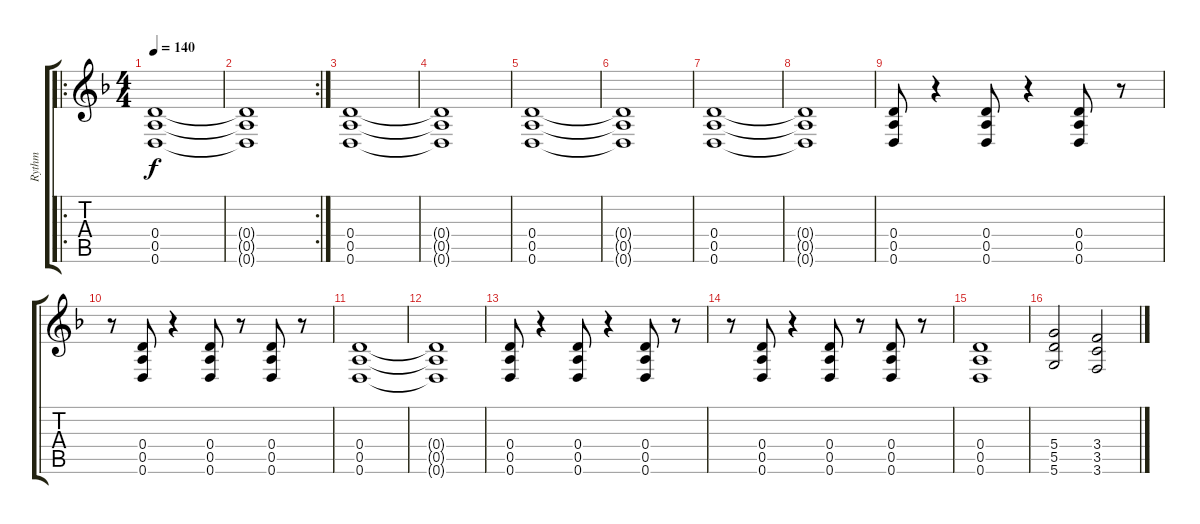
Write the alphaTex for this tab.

\track ("Rythm" "Rythm") {instrument overdrivenguitar}
\staff {score tabs}
\tuning (E4 B3 G3 D3 A2 D2) {hide}
\ro
\ts (4 4)
\tempo 140
\clef g2
\ks dminor
(0.4 0.5 0.6).1{dy f} |
\rc 2
(0.4{t} 0.5{t} 0.6{t}).1 |
(0.4 0.5 0.6).1 |
(0.4{t} 0.5{t} 0.6{t}).1 |
(0.4 0.5 0.6).1 |
(0.4{t} 0.5{t} 0.6{t}).1 |
(0.4 0.5 0.6).1 |
(0.4{t} 0.5{t} 0.6{t}).1 |
(0.4 0.5 0.6).8 r.4 (0.4 0.5 0.6).8 r.4 (0.4 0.5 0.6).8 r.8 |
r.8 (0.4 0.5 0.6).8 r.4 (0.4 0.5 0.6).8 r.8 (0.4 0.5 0.6).8 r.8 |
(0.4 0.5 0.6).1 |
(0.4{t} 0.5{t} 0.6{t}).1 |
(0.4 0.5 0.6).8 r.4 (0.4 0.5 0.6).8 r.4 (0.4 0.5 0.6).8 r.8 |
r.8 (0.4 0.5 0.6).8 r.4 (0.4 0.5 0.6).8 r.8 (0.4 0.5 0.6).8 r.8 |
(0.4 0.5 0.6).1 |
(5.4 5.5 5.6).2 (3.4 3.5 3.6).2
